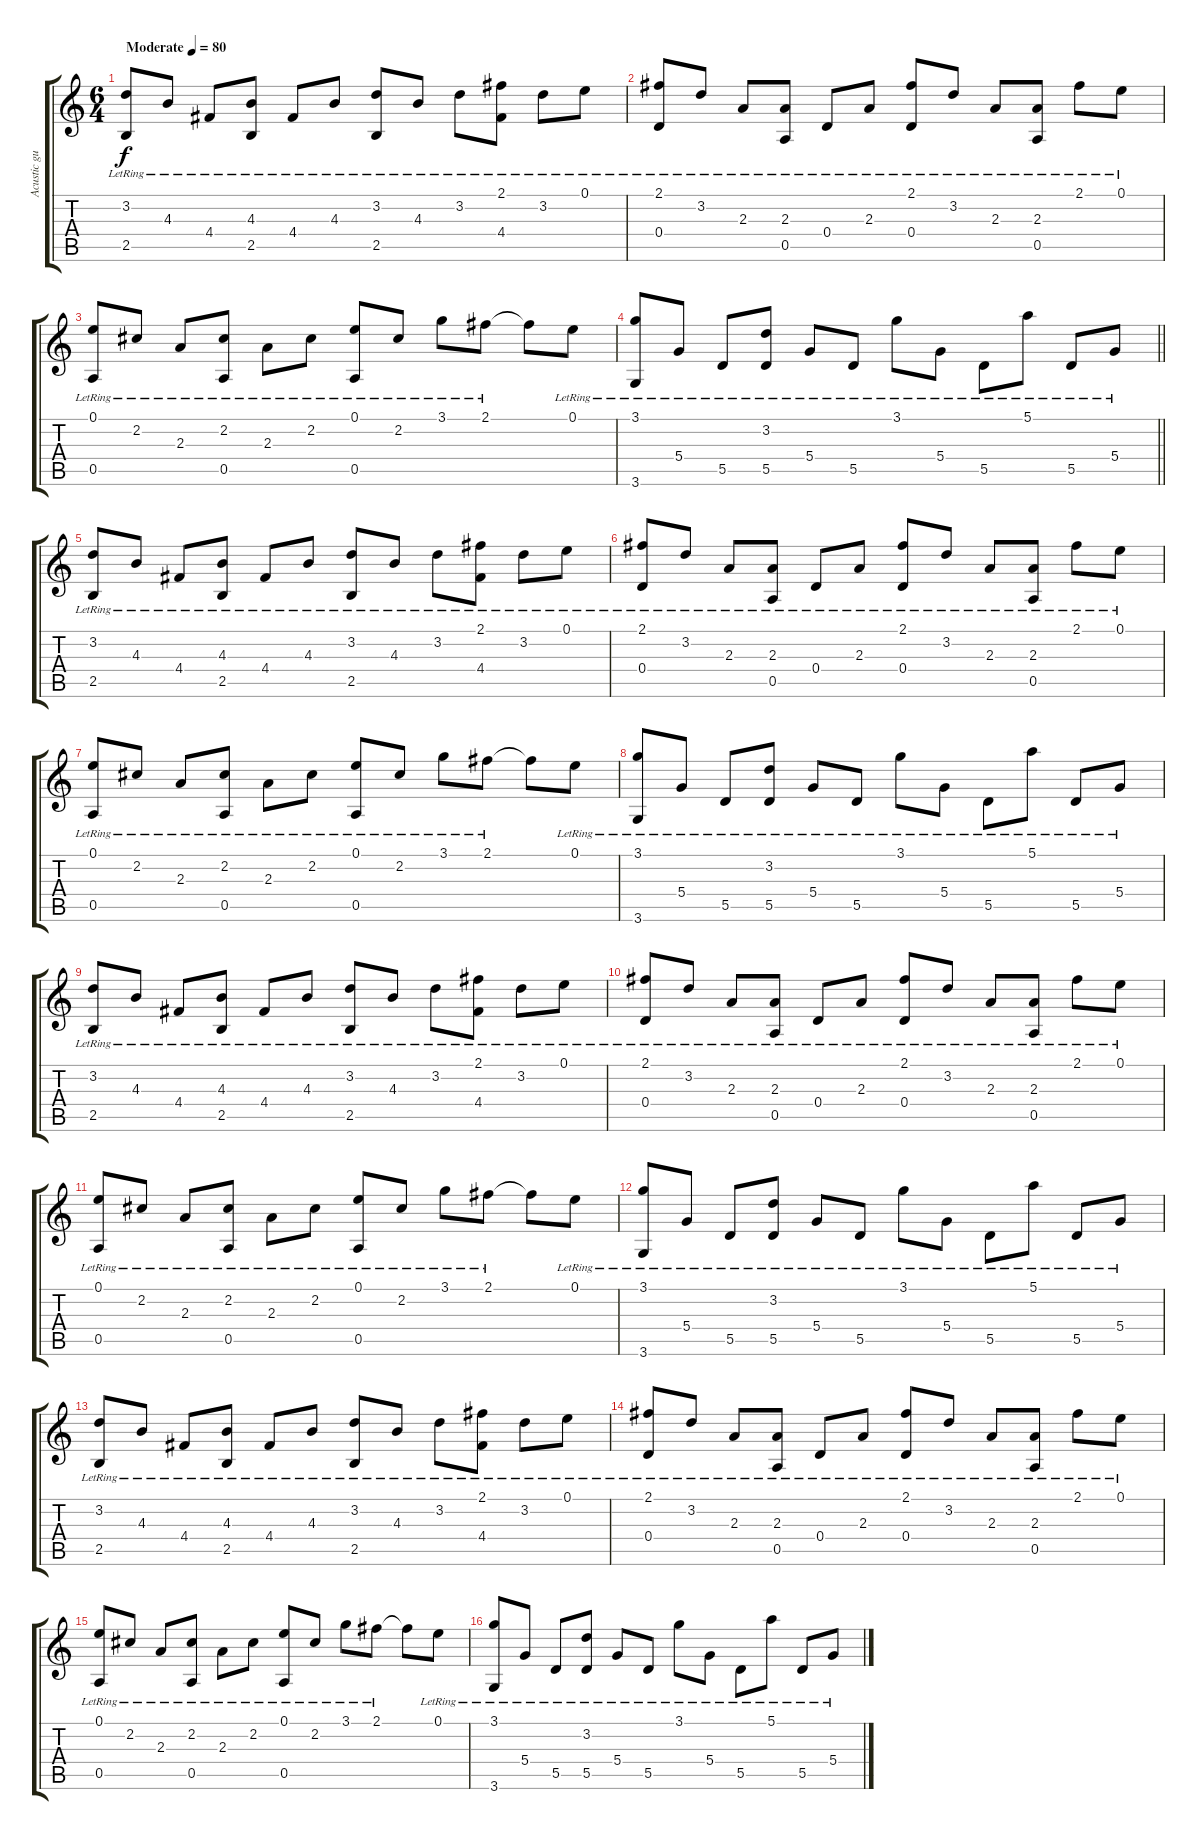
\track ("Acustic guitar" "Acustic gu") {instrument acousticguitarsteel}
\staff {score tabs}
\tuning (E4 B3 G3 D3 A2 E2) {hide}
\ts (6 4)
\tempo (80 "Moderate")
\clef g2
\ks c
(3.2{lr} 2.5{lr}).8{dy f balance 11 instrument acousticguitarsteel} 4.3{lr}.8 4.4{lr}.8 (4.3{lr} 2.5{lr}).8 4.4{lr}.8 4.3{lr}.8 (3.2{lr} 2.5{lr}).8{balance 8} 4.3{lr}.8 3.2{lr}.8 (2.1{lr} 4.4{lr}).8 3.2{lr}.8 0.1{lr}.8 |
(2.1{lr} 0.4{lr}).8{balance 5} 3.2{lr}.8 2.3{lr}.8 (2.3{lr} 0.5{lr}).8 0.4{lr}.8 2.3{lr}.8 (2.1{lr} 0.4{lr}).8{balance 8} 3.2{lr}.8 2.3{lr}.8 (2.3{lr} 0.5{lr}).8 2.1{lr}.8 0.1{lr}.8 |
(0.1{lr} 0.5{lr}).8{balance 11} 2.2{lr}.8 2.3{lr}.8 (2.2{lr} 0.5{lr}).8 2.3{lr}.8 2.2{lr}.8 (0.1{lr} 0.5{lr}).8{balance 8} 2.2{lr}.8 3.1{lr}.8 2.1{lr}.8 2.1{t}.8 0.1{lr}.8 |
\barLineRight lightlight
(3.1{lr} 3.6{lr}).8{balance 5} 5.4{lr}.8 5.5{lr}.8 (3.2{lr} 5.5{lr}).8 5.4{lr}.8 5.5{lr}.8 3.1{lr}.8{balance 8} 5.4{lr}.8 5.5{lr}.8 5.1{lr}.8 5.5{lr}.8 5.4{lr}.8 |
\section ("" "")
(3.2{lr} 2.5{lr}).8 4.3{lr}.8 4.4{lr}.8 (4.3{lr} 2.5{lr}).8 4.4{lr}.8 4.3{lr}.8 (3.2{lr} 2.5{lr}).8 4.3{lr}.8 3.2{lr}.8 (2.1{lr} 4.4{lr}).8 3.2{lr}.8 0.1{lr}.8 |
(2.1{lr} 0.4{lr}).8 3.2{lr}.8 2.3{lr}.8 (2.3{lr} 0.5{lr}).8 0.4{lr}.8 2.3{lr}.8 (2.1{lr} 0.4{lr}).8 3.2{lr}.8 2.3{lr}.8 (2.3{lr} 0.5{lr}).8 2.1{lr}.8 0.1{lr}.8 |
(0.1{lr} 0.5{lr}).8 2.2{lr}.8 2.3{lr}.8 (2.2{lr} 0.5{lr}).8 2.3{lr}.8 2.2{lr}.8 (0.1{lr} 0.5{lr}).8 2.2{lr}.8 3.1{lr}.8 2.1{lr}.8 2.1{t}.8 0.1{lr}.8 |
(3.1{lr} 3.6{lr}).8 5.4{lr}.8 5.5{lr}.8 (3.2{lr} 5.5{lr}).8 5.4{lr}.8 5.5{lr}.8 3.1{lr}.8 5.4{lr}.8 5.5{lr}.8 5.1{lr}.8 5.5{lr}.8 5.4{lr}.8 |
(3.2{lr} 2.5{lr}).8 4.3{lr}.8 4.4{lr}.8 (4.3{lr} 2.5{lr}).8 4.4{lr}.8 4.3{lr}.8 (3.2{lr} 2.5{lr}).8 4.3{lr}.8 3.2{lr}.8 (2.1{lr} 4.4{lr}).8 3.2{lr}.8 0.1{lr}.8 |
(2.1{lr} 0.4{lr}).8 3.2{lr}.8 2.3{lr}.8 (2.3{lr} 0.5{lr}).8 0.4{lr}.8 2.3{lr}.8 (2.1{lr} 0.4{lr}).8 3.2{lr}.8 2.3{lr}.8 (2.3{lr} 0.5{lr}).8 2.1{lr}.8 0.1{lr}.8 |
(0.1{lr} 0.5{lr}).8 2.2{lr}.8 2.3{lr}.8 (2.2{lr} 0.5{lr}).8 2.3{lr}.8 2.2{lr}.8 (0.1{lr} 0.5{lr}).8 2.2{lr}.8 3.1{lr}.8 2.1{lr}.8 2.1{t}.8 0.1{lr}.8 |
(3.1{lr} 3.6{lr}).8 5.4{lr}.8 5.5{lr}.8 (3.2{lr} 5.5{lr}).8 5.4{lr}.8 5.5{lr}.8 3.1{lr}.8 5.4{lr}.8 5.5{lr}.8 5.1{lr}.8 5.5{lr}.8 5.4{lr}.8 |
(3.2{lr} 2.5{lr}).8 4.3{lr}.8 4.4{lr}.8 (4.3{lr} 2.5{lr}).8 4.4{lr}.8 4.3{lr}.8 (3.2{lr} 2.5{lr}).8 4.3{lr}.8 3.2{lr}.8 (2.1{lr} 4.4{lr}).8 3.2{lr}.8 0.1{lr}.8 |
(2.1{lr} 0.4{lr}).8 3.2{lr}.8 2.3{lr}.8 (2.3{lr} 0.5{lr}).8 0.4{lr}.8 2.3{lr}.8 (2.1{lr} 0.4{lr}).8 3.2{lr}.8 2.3{lr}.8 (2.3{lr} 0.5{lr}).8 2.1{lr}.8 0.1{lr}.8 |
(0.1{lr} 0.5{lr}).8 2.2{lr}.8 2.3{lr}.8 (2.2{lr} 0.5{lr}).8 2.3{lr}.8 2.2{lr}.8 (0.1{lr} 0.5{lr}).8 2.2{lr}.8 3.1{lr}.8 2.1{lr}.8 2.1{t}.8 0.1{lr}.8 |
(3.1{lr} 3.6{lr}).8 5.4{lr}.8 5.5{lr}.8 (3.2{lr} 5.5{lr}).8 5.4{lr}.8 5.5{lr}.8 3.1{lr}.8 5.4{lr}.8 5.5{lr}.8 5.1{lr}.8 5.5{lr}.8 5.4{lr}.8
